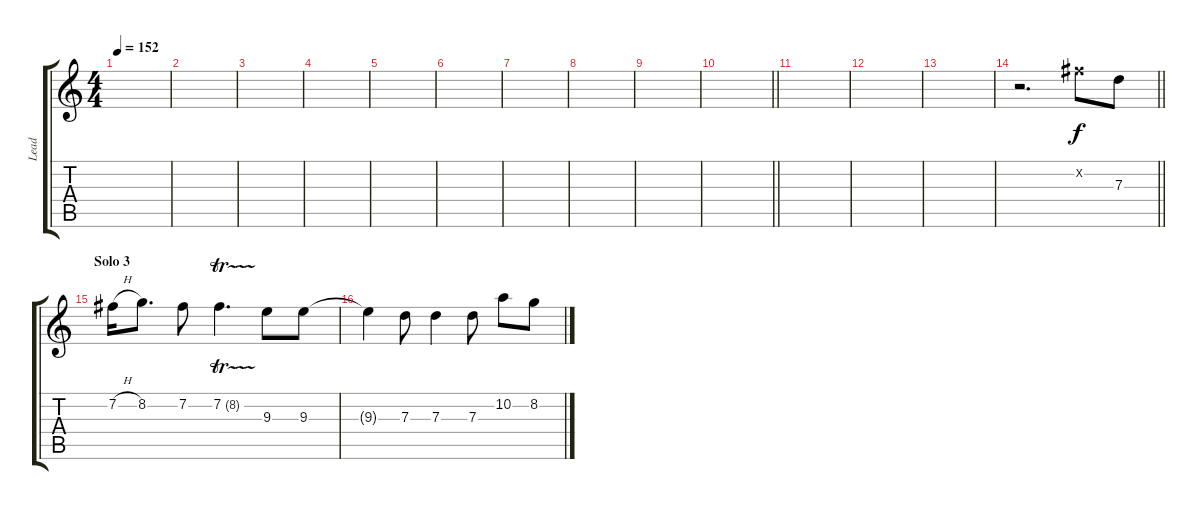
\track ("Lead" "Lead") {instrument distortionguitar}
\staff {score tabs}
\tuning (E4 B3 G3 D3 A2 E2) {hide}
\ts (4 4)
\tempo 152
\clef g2
\ks c
|
|
|
|
|
|
|
|
|
\barLineRight lightlight
|
|
|
|
\barLineRight lightlight
r.2{d} 7.2{x}.8 7.3.8 |
\section ("" "Solo 3")
7.2{h}.16 8.2.8{d} 7.2.8 7.2{tr (8 16)}.4{d} 9.3.8 9.3.8 |
9.3{t}.4 7.3.8 7.3.4 7.3.8 10.2.8 8.2.8
